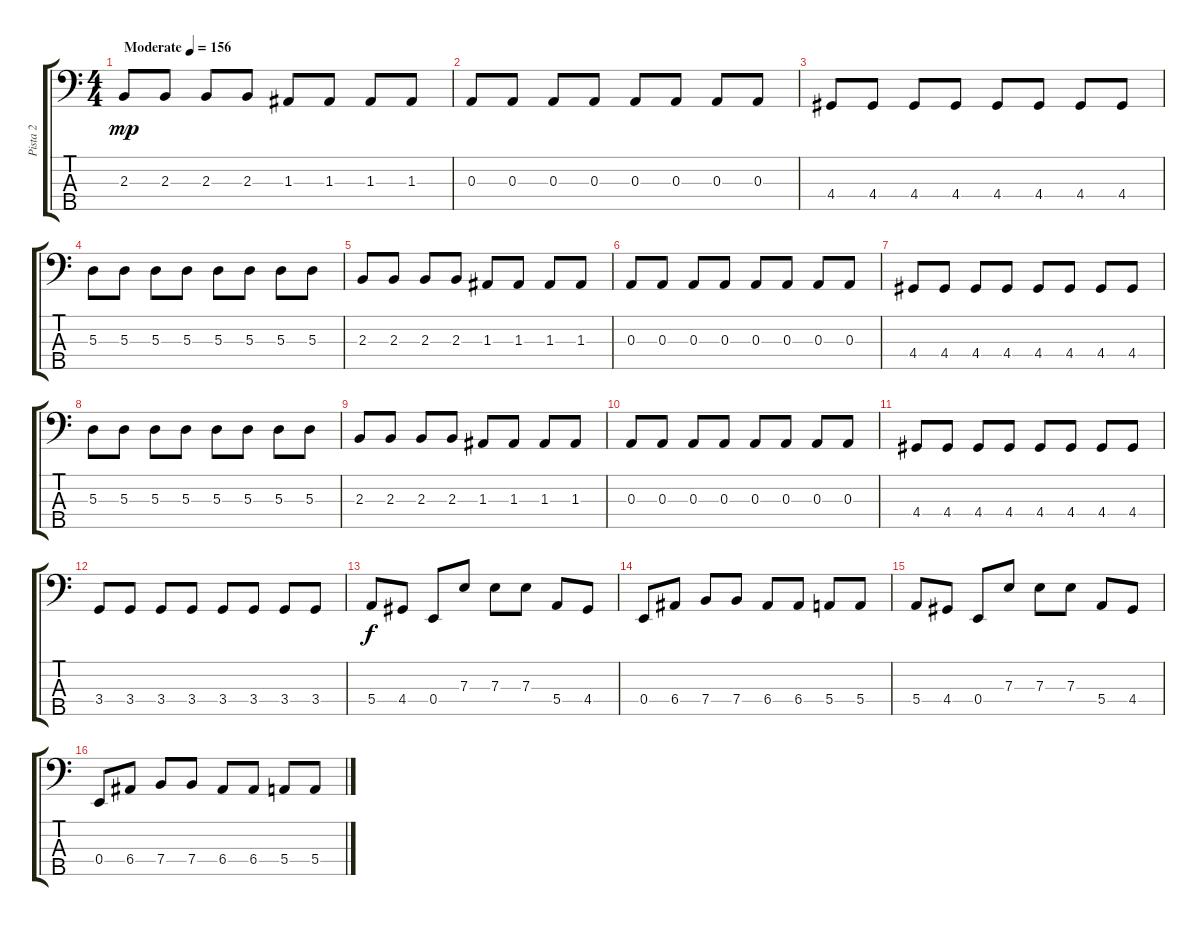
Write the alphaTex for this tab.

\track ("Pista 2" "Pista 2") {instrument electricbassfinger}
\staff {score tabs}
\tuning (G2 D2 A1 E1 B0) {hide}
\ts (4 4)
\tempo (156 "Moderate")
\clef f4
\ks c
2.3.8{dy mp instrument electricbassfinger} 2.3.8 2.3.8 2.3.8 1.3.8 1.3.8 1.3.8 1.3.8 |
0.3.8 0.3.8 0.3.8 0.3.8 0.3.8 0.3.8 0.3.8 0.3.8 |
4.4.8 4.4.8 4.4.8 4.4.8 4.4.8 4.4.8 4.4.8 4.4.8 |
5.3.8 5.3.8 5.3.8 5.3.8 5.3.8 5.3.8 5.3.8 5.3.8 |
2.3.8 2.3.8 2.3.8 2.3.8 1.3.8 1.3.8 1.3.8 1.3.8 |
0.3.8 0.3.8 0.3.8 0.3.8 0.3.8 0.3.8 0.3.8 0.3.8 |
4.4.8 4.4.8 4.4.8 4.4.8 4.4.8 4.4.8 4.4.8 4.4.8 |
5.3.8 5.3.8 5.3.8 5.3.8 5.3.8 5.3.8 5.3.8 5.3.8 |
2.3.8 2.3.8 2.3.8 2.3.8 1.3.8 1.3.8 1.3.8 1.3.8 |
0.3.8 0.3.8 0.3.8 0.3.8 0.3.8 0.3.8 0.3.8 0.3.8 |
4.4.8 4.4.8 4.4.8 4.4.8 4.4.8 4.4.8 4.4.8 4.4.8 |
3.4.8 3.4.8 3.4.8 3.4.8 3.4.8 3.4.8 3.4.8 3.4.8 |
5.4.8{dy f} 4.4.8 0.4.8 7.3.8 7.3.8 7.3.8 5.4.8 4.4.8 |
0.4.8 6.4.8 7.4.8 7.4.8 6.4.8 6.4.8 5.4.8 5.4.8 |
5.4.8 4.4.8 0.4.8 7.3.8 7.3.8 7.3.8 5.4.8 4.4.8 |
0.4.8 6.4.8 7.4.8 7.4.8 6.4.8 6.4.8 5.4.8 5.4.8
